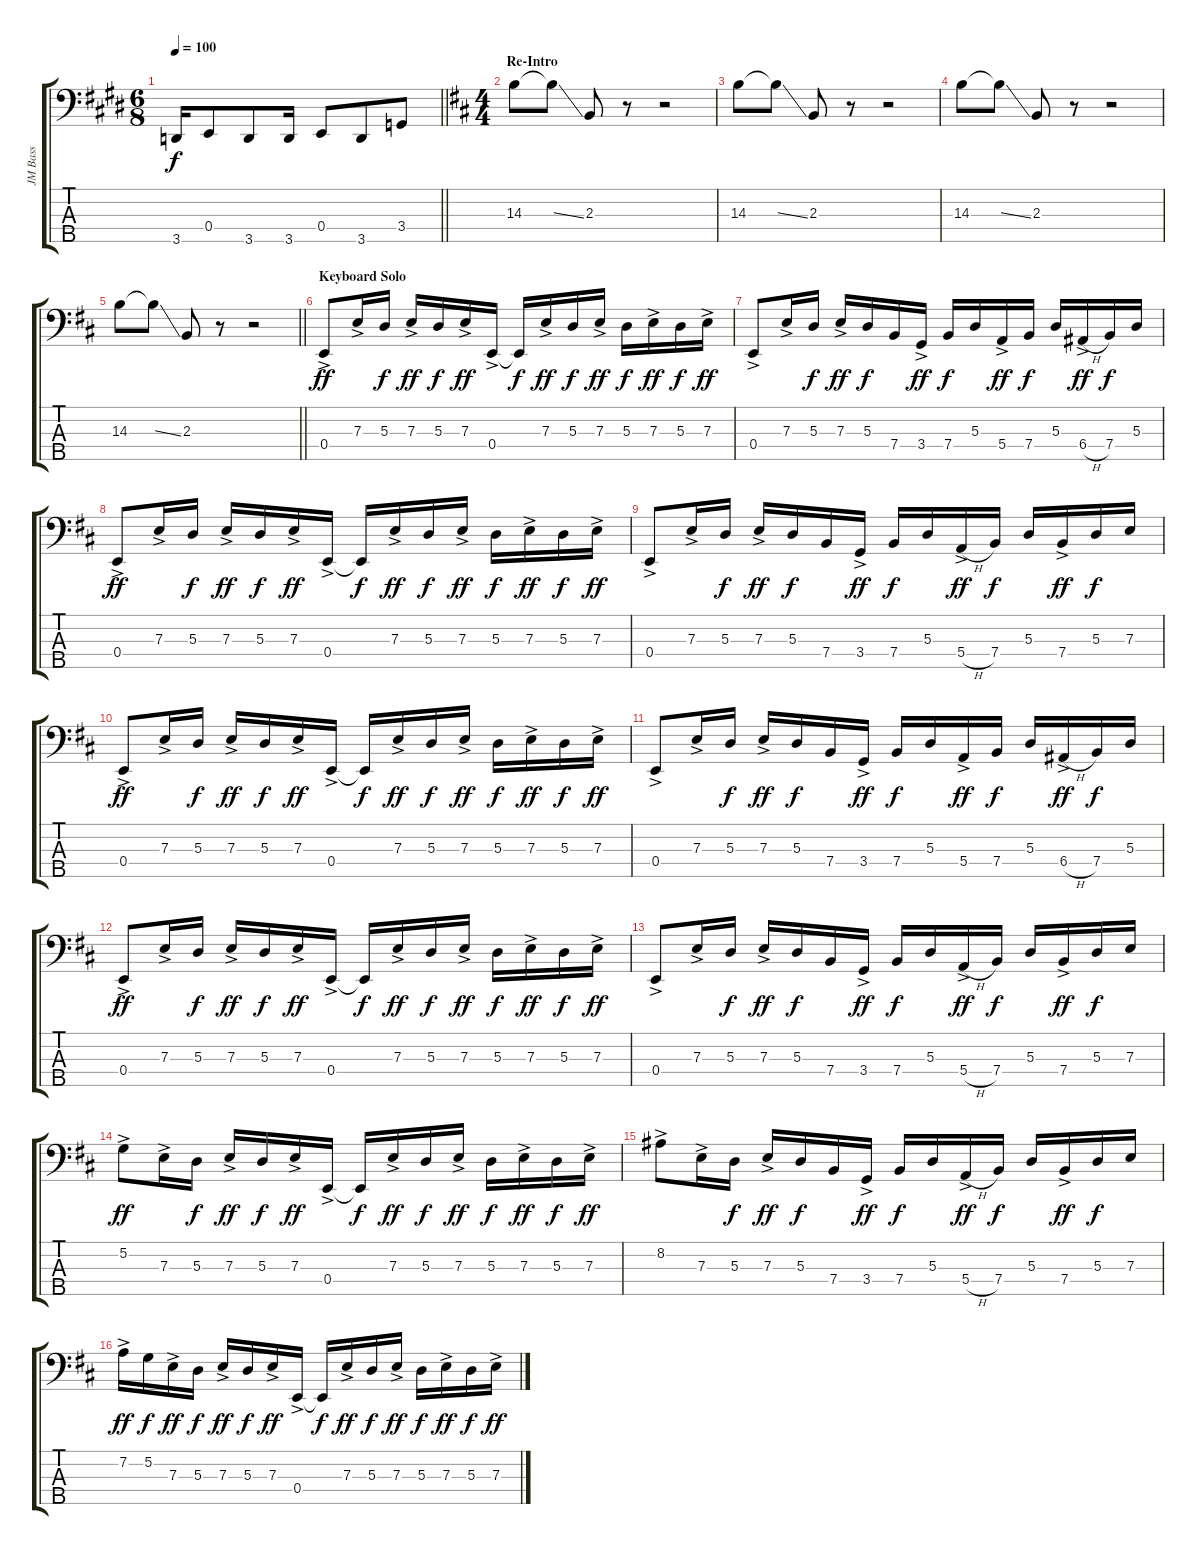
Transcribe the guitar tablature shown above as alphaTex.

\track ("JM Bass" "JM Bass") {instrument electricbassfinger}
\staff {score tabs}
\tuning (G2 D2 A1 E1 B0) {hide}
\ts (6 8)
\tempo 100
\clef f4
\barLineRight lightlight
\ks e
3.5.16{dy f} 0.4.8 3.5.8 3.5.16 0.4.8 3.5.8 3.4.8 |
\ts (4 4)
\section ("" "Re-Intro")
\ks d
14.3.8 14.3{ss t}.8 2.3.8 r.8 r.2 |
14.3.8 14.3{ss t}.8 2.3.8 r.8 r.2 |
14.3.8 14.3{ss t}.8 2.3.8 r.8 r.2 |
\barLineRight lightlight
14.3.8 14.3{ss t}.8 2.3.8 r.8 r.2 |
\section ("" "Keyboard Solo")
0.4{ac}.8{dy ff} 7.3{ac}.16 5.3.16{dy f} 7.3{ac}.16{dy ff} 5.3.16{dy f} 7.3{ac}.16{dy ff} 0.4{ac}.16 0.4{t}.16{dy f} 7.3{ac}.16{dy ff} 5.3.16{dy f} 7.3{ac}.16{dy ff} 5.3.16{dy f} 7.3{ac}.16{dy ff} 5.3.16{dy f} 7.3{ac}.16{dy ff} |
0.4{ac}.8 7.3{ac}.16 5.3.16{dy f} 7.3{ac}.16{dy ff} 5.3.16{dy f} 7.4.16 3.4{ac}.16{dy ff} 7.4.16{dy f} 5.3.16 5.4{ac}.16{dy ff} 7.4.16{dy f} 5.3.16 6.4{h ac}.16{dy ff} 7.4.16{dy f} 5.3.16 |
0.4{ac}.8{dy ff} 7.3{ac}.16 5.3.16{dy f} 7.3{ac}.16{dy ff} 5.3.16{dy f} 7.3{ac}.16{dy ff} 0.4{ac}.16 0.4{t}.16{dy f} 7.3{ac}.16{dy ff} 5.3.16{dy f} 7.3{ac}.16{dy ff} 5.3.16{dy f} 7.3{ac}.16{dy ff} 5.3.16{dy f} 7.3{ac}.16{dy ff} |
0.4{ac}.8 7.3{ac}.16 5.3.16{dy f} 7.3{ac}.16{dy ff} 5.3.16{dy f} 7.4.16 3.4{ac}.16{dy ff} 7.4.16{dy f} 5.3.16 5.4{h ac}.16{dy ff} 7.4.16{dy f} 5.3.16 7.4{ac}.16{dy ff} 5.3.16{dy f} 7.3.16 |
0.4{ac}.8{dy ff} 7.3{ac}.16 5.3.16{dy f} 7.3{ac}.16{dy ff} 5.3.16{dy f} 7.3{ac}.16{dy ff} 0.4{ac}.16 0.4{t}.16{dy f} 7.3{ac}.16{dy ff} 5.3.16{dy f} 7.3{ac}.16{dy ff} 5.3.16{dy f} 7.3{ac}.16{dy ff} 5.3.16{dy f} 7.3{ac}.16{dy ff} |
0.4{ac}.8 7.3{ac}.16 5.3.16{dy f} 7.3{ac}.16{dy ff} 5.3.16{dy f} 7.4.16 3.4{ac}.16{dy ff} 7.4.16{dy f} 5.3.16 5.4{ac}.16{dy ff} 7.4.16{dy f} 5.3.16 6.4{h ac}.16{dy ff} 7.4.16{dy f} 5.3.16 |
0.4{ac}.8{dy ff} 7.3{ac}.16 5.3.16{dy f} 7.3{ac}.16{dy ff} 5.3.16{dy f} 7.3{ac}.16{dy ff} 0.4{ac}.16 0.4{t}.16{dy f} 7.3{ac}.16{dy ff} 5.3.16{dy f} 7.3{ac}.16{dy ff} 5.3.16{dy f} 7.3{ac}.16{dy ff} 5.3.16{dy f} 7.3{ac}.16{dy ff} |
0.4{ac}.8 7.3{ac}.16 5.3.16{dy f} 7.3{ac}.16{dy ff} 5.3.16{dy f} 7.4.16 3.4{ac}.16{dy ff} 7.4.16{dy f} 5.3.16 5.4{h ac}.16{dy ff} 7.4.16{dy f} 5.3.16 7.4{ac}.16{dy ff} 5.3.16{dy f} 7.3.16 |
5.2{ac}.8{dy ff} 7.3{ac}.16 5.3.16{dy f} 7.3{ac}.16{dy ff} 5.3.16{dy f} 7.3{ac}.16{dy ff} 0.4{ac}.16 0.4{t}.16{dy f} 7.3{ac}.16{dy ff} 5.3.16{dy f} 7.3{ac}.16{dy ff} 5.3.16{dy f} 7.3{ac}.16{dy ff} 5.3.16{dy f} 7.3{ac}.16{dy ff} |
8.2{ac}.8 7.3{ac}.16 5.3.16{dy f} 7.3{ac}.16{dy ff} 5.3.16{dy f} 7.4.16 3.4{ac}.16{dy ff} 7.4.16{dy f} 5.3.16 5.4{h ac}.16{dy ff} 7.4.16{dy f} 5.3.16 7.4{ac}.16{dy ff} 5.3.16{dy f} 7.3.16 |
7.2{ac}.16{dy ff} 5.2.16{dy f} 7.3{ac}.16{dy ff} 5.3.16{dy f} 7.3{ac}.16{dy ff} 5.3.16{dy f} 7.3{ac}.16{dy ff} 0.4{ac}.16 0.4{t}.16{dy f} 7.3{ac}.16{dy ff} 5.3.16{dy f} 7.3{ac}.16{dy ff} 5.3.16{dy f} 7.3{ac}.16{dy ff} 5.3.16{dy f} 7.3{ac}.16{dy ff}
